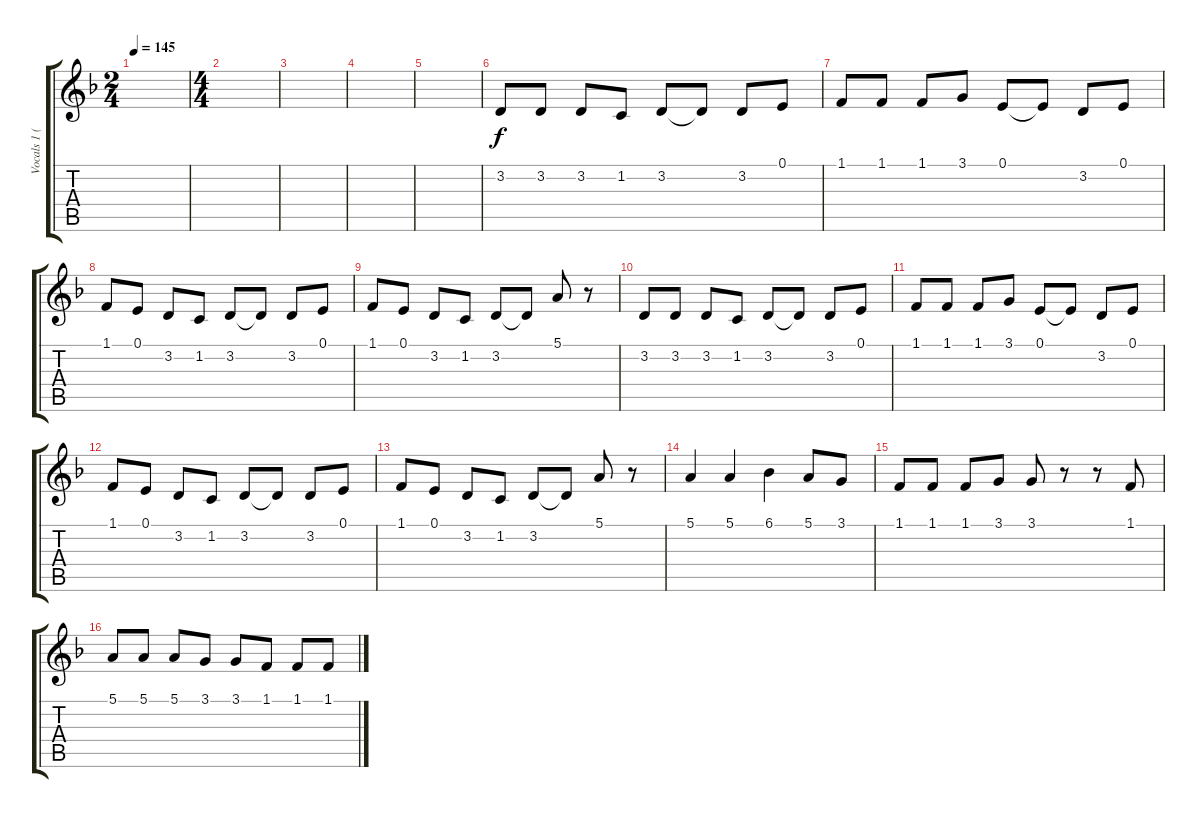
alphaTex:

\track ("Vocals 1 (Dexter)" "Vocals 1 (") {instrument oboe}
\staff {score tabs}
\tuning (E4 B3 G3 D3 A2 E2) {hide}
\ts (2 4)
\tempo 145
\clef g2
\ks f
|
\ts (4 4)
|
|
|
|
3.2.8 3.2.8 3.2.8 1.2.8 3.2.8 3.2{t}.8 3.2.8 0.1.8 |
1.1.8 1.1.8 1.1.8 3.1.8 0.1.8 0.1{t}.8 3.2.8 0.1.8 |
1.1.8 0.1.8 3.2.8 1.2.8 3.2.8 3.2{t}.8 3.2.8 0.1.8 |
1.1.8 0.1.8 3.2.8 1.2.8 3.2.8 3.2{t}.8 5.1.8 r.8 |
3.2.8 3.2.8 3.2.8 1.2.8 3.2.8 3.2{t}.8 3.2.8 0.1.8 |
1.1.8 1.1.8 1.1.8 3.1.8 0.1.8 0.1{t}.8 3.2.8 0.1.8 |
1.1.8 0.1.8 3.2.8 1.2.8 3.2.8 3.2{t}.8 3.2.8 0.1.8 |
1.1.8 0.1.8 3.2.8 1.2.8 3.2.8 3.2{t}.8 5.1.8 r.8 |
5.1.4 5.1.4 6.1.4 5.1.8 3.1.8 |
1.1.8 1.1.8 1.1.8 3.1.8 3.1.8 r.8 r.8 1.1.8 |
5.1.8 5.1.8 5.1.8 3.1.8 3.1.8 1.1.8 1.1.8 1.1.8
